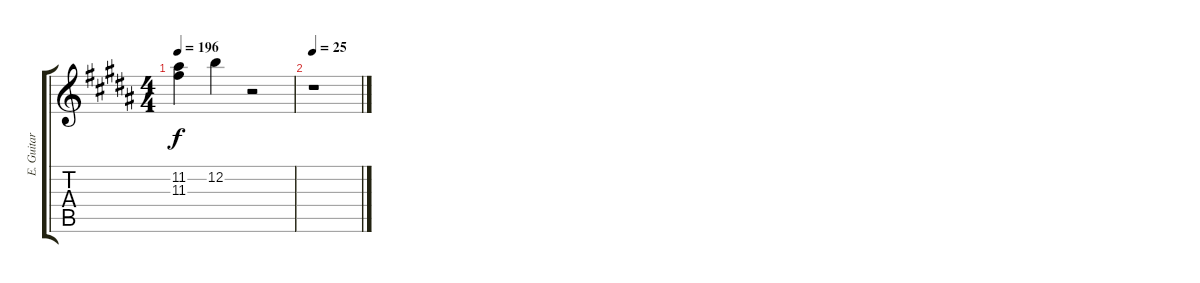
\track ("E. Guitar III" "E. Guitar ") {instrument overdrivenguitar}
\staff {score tabs}
\tuning (E4 B3 G3 D3 A2 E2) {hide}
\ts (4 4)
\tempo 196
\clef g2
\ks b
(11.2{t} 11.3{t}).4{dy f} 12.2.4 r.2 |
\tempo 25
r.1
